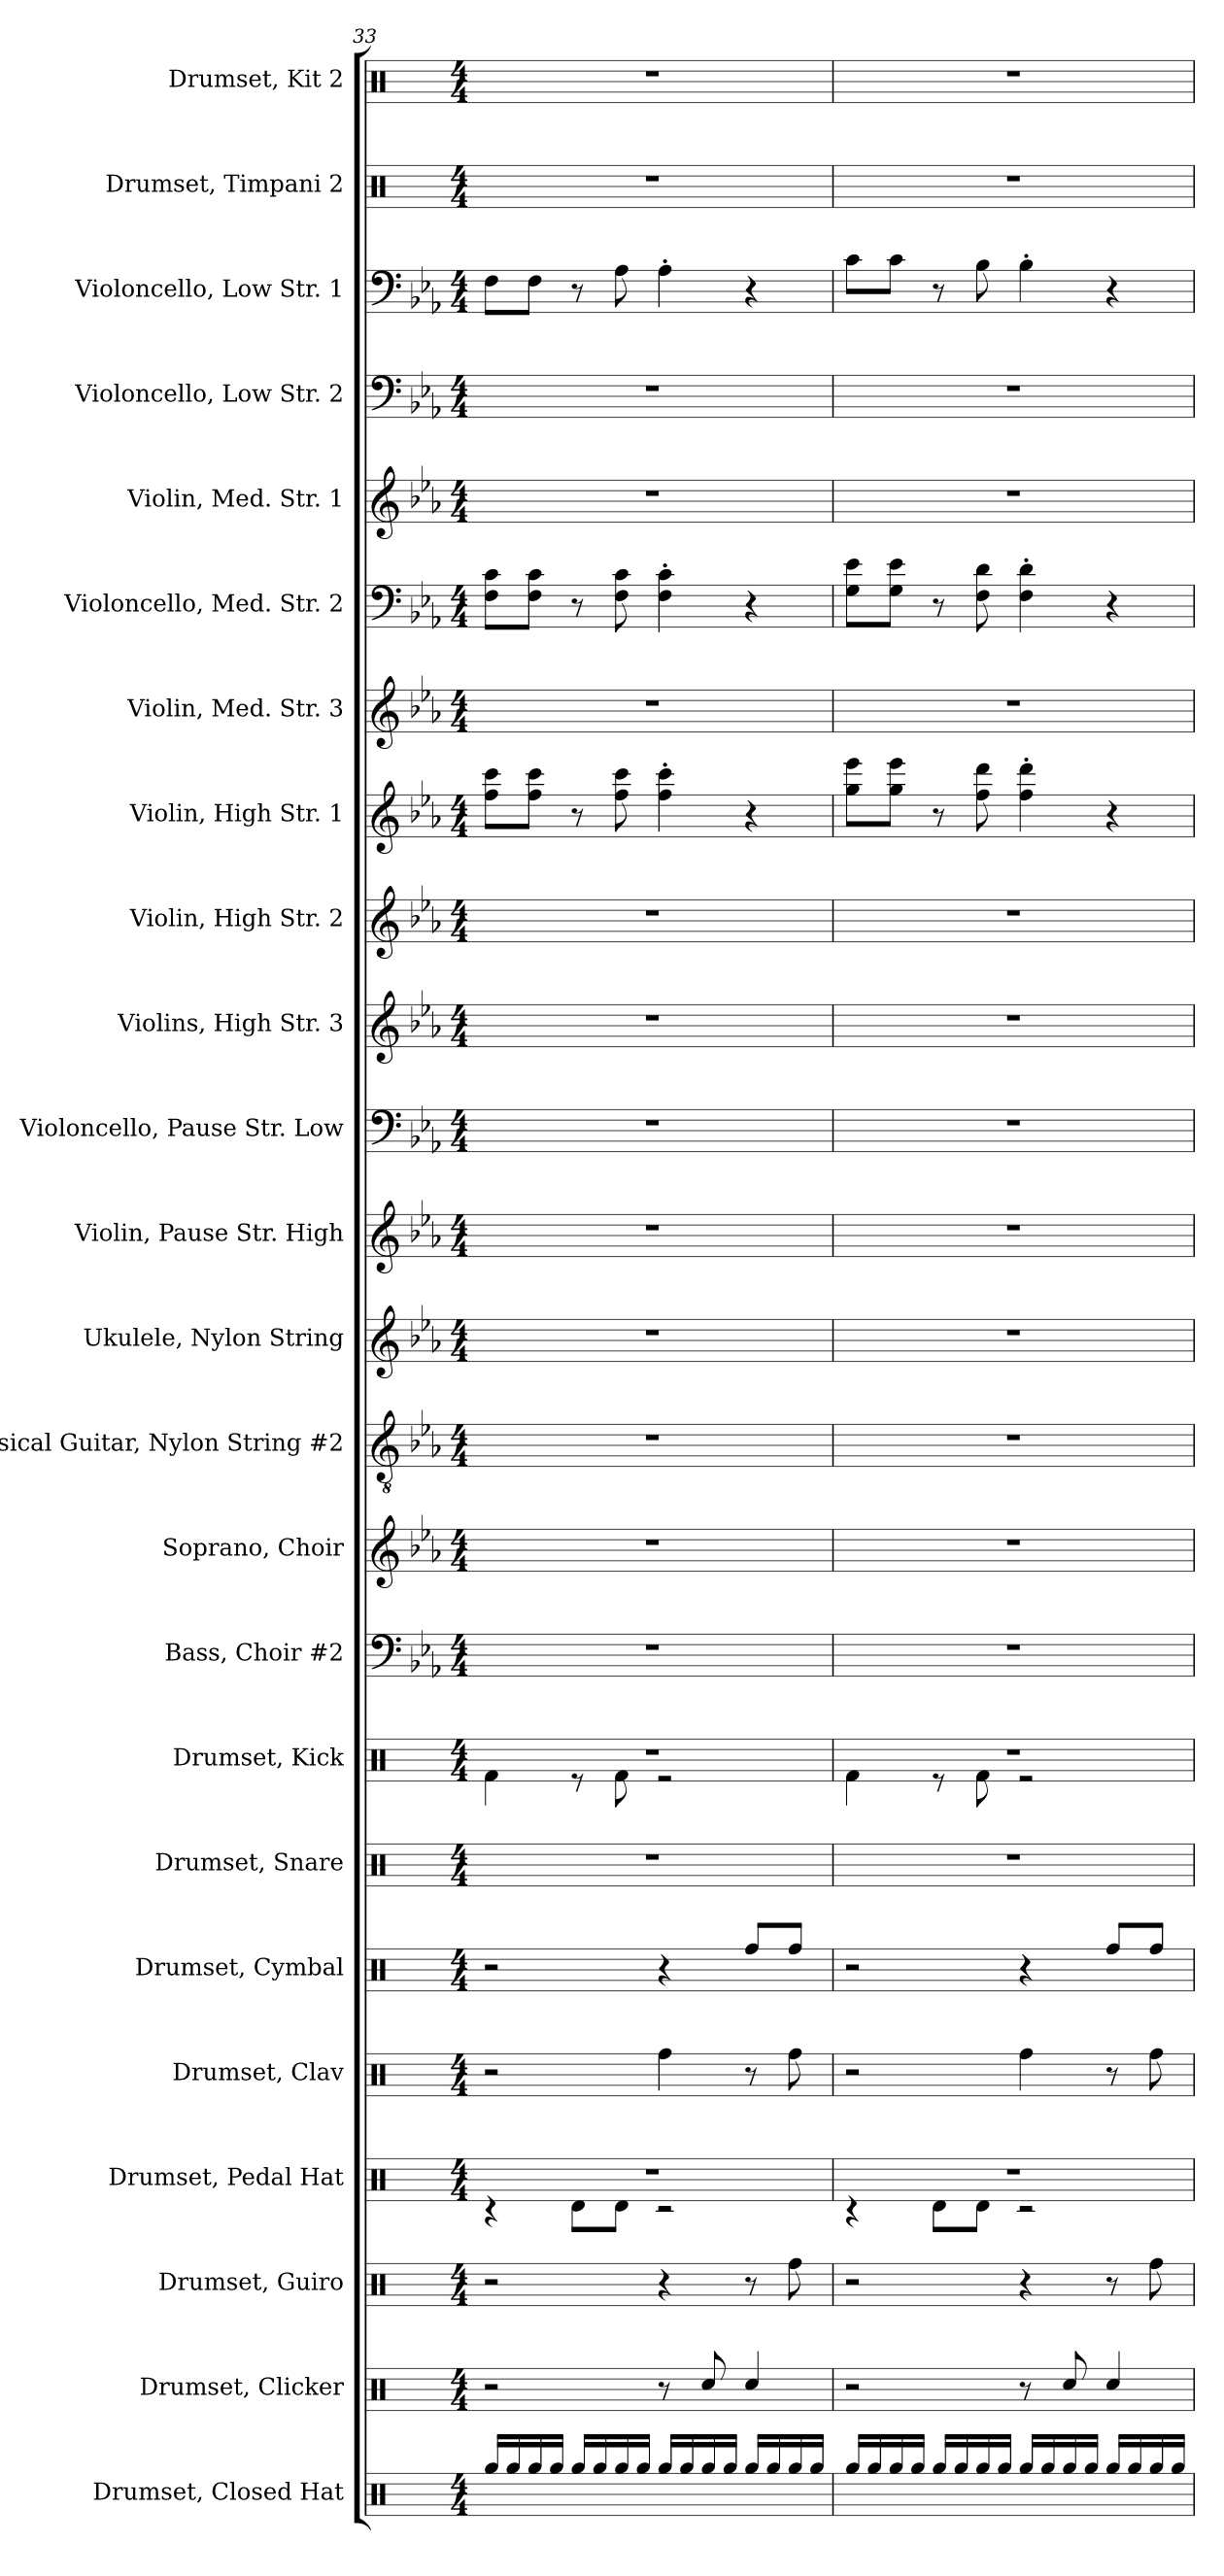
**kern	**kern	**kern	**kern	**kern	**kern	**kern	**kern	**kern	**kern	**kern	**kern	**kern	**kern	**kern	**kern	**kern	**kern	**kern	**kern	**kern	**kern	**kern	**kern
*part24	*part23	*part22	*part21	*part20	*part19	*part18	*part17	*part16	*part15	*part14	*part13	*part12	*part11	*part10	*part9	*part8	*part7	*part6	*part5	*part4	*part3	*part2	*part1
*staff24	*staff23	*staff22	*staff21	*staff20	*staff19	*staff18	*staff17	*staff16	*staff15	*staff14	*staff13	*staff12	*staff11	*staff10	*staff9	*staff8	*staff7	*staff6	*staff5	*staff4	*staff3	*staff2	*staff1
*I"Drumset, Closed Hat	*I"Drumset, Clicker	*I"Drumset, Guiro	*I"Drumset, Pedal Hat	*I"Drumset, Clav	*I"Drumset, Cymbal	*I"Drumset, Snare	*I"Drumset, Kick	*I"Bass, Choir #2	*I"Soprano, Choir	*I"Classical Guitar, Nylon String #2	*I"Ukulele, Nylon String	*I"Violin, Pause Str. High	*I"Violoncello, Pause Str. Low	*I"Violins, High Str. 3	*I"Violin, High Str. 2	*I"Violin, High Str. 1	*I"Violin, Med. Str. 3	*I"Violoncello, Med. Str. 2	*I"Violin, Med. Str. 1	*I"Violoncello, Low Str. 2	*I"Violoncello, Low Str. 1	*I"Drumset, Timpani 2	*I"Drumset, Kit 2
*I'D. Set	*I'D. Set	*I'D. Set	*I'D. Set	*I'D. Set	*I'D. Set	*I'D. Set	*I'D. Set	*I'B.	*I'S.	*I'Guit.	*I'Uk.	*I'Vln.	*I'Vc.	*I'Vlns.	*I'Vln.	*I'Vln.	*I'Vln.	*I'Vc.	*I'Vln.	*I'Vc.	*I'Vc.	*I'D. Set	*I'D. Set
*clefX	*clefX	*clefX	*clefX	*clefX	*clefX	*clefX	*clefX	*clefF4	*clefG2	*clefGv2	*clefG2	*clefG2	*clefF4	*clefG2	*clefG2	*clefG2	*clefG2	*clefF4	*clefG2	*clefF4	*clefF4	*clefX	*clefX
*k[]	*k[]	*k[]	*k[]	*k[]	*k[]	*k[]	*k[]	*k[b-e-a-]	*k[b-e-a-]	*k[b-e-a-]	*k[b-e-a-]	*k[b-e-a-]	*k[b-e-a-]	*k[b-e-a-]	*k[b-e-a-]	*k[b-e-a-]	*k[b-e-a-]	*k[b-e-a-]	*k[b-e-a-]	*k[b-e-a-]	*k[b-e-a-]	*k[]	*k[]
*M4/4	*M4/4	*M4/4	*M4/4	*M4/4	*M4/4	*M4/4	*M4/4	*M4/4	*M4/4	*M4/4	*M4/4	*M4/4	*M4/4	*M4/4	*M4/4	*M4/4	*M4/4	*M4/4	*M4/4	*M4/4	*M4/4	*M4/4	*M4/4
=33	=33	=33	=33	=33	=33	=33	=33	=33	=33	=33	=33	=33	=33	=33	=33	=33	=33	=33	=33	=33	=33	=33	=33
*	*	*	*^	*	*	*	*^	*	*	*	*	*	*	*	*	*	*	*	*	*	*	*	*
16Rgg/LL	2r	2r	1r	4r	2r	2r	1r	1r	4Rf\	1r	1r	1r	1r	1r	1r	1r	1r	8ff\ 8ccc\L	1r	8F\ 8c\L	1r	1r	8F\L	1r	1r
16Rgg/	.	.	.	.	.	.	.	.	.	.	.	.	.	.	.	.	.	.	.	.	.	.	.	.	.
16Rgg/	.	.	.	.	.	.	.	.	.	.	.	.	.	.	.	.	.	8ff\ 8ccc\J	.	8F\ 8c\J	.	.	8F\J	.	.
16Rgg/JJ	.	.	.	.	.	.	.	.	.	.	.	.	.	.	.	.	.	.	.	.	.	.	.	.	.
16Rgg/LL	.	.	.	8Rd\L	.	.	.	.	8r	.	.	.	.	.	.	.	.	8r	.	8r	.	.	8r	.	.
16Rgg/	.	.	.	.	.	.	.	.	.	.	.	.	.	.	.	.	.	.	.	.	.	.	.	.	.
16Rgg/	.	.	.	8Rd\J	.	.	.	.	8Rf\	.	.	.	.	.	.	.	.	8ff\ 8ccc\	.	8F\ 8c\	.	.	8A-\	.	.
16Rgg/JJ	.	.	.	.	.	.	.	.	.	.	.	.	.	.	.	.	.	.	.	.	.	.	.	.	.
16Rgg/LL	8r	4r	.	2r	4Rff\	4r	.	.	2r	.	.	.	.	.	.	.	.	4ff\' 4ccc\'	.	4F\' 4c\'	.	.	4A-'\	.	.
16Rgg/	.	.	.	.	.	.	.	.	.	.	.	.	.	.	.	.	.	.	.	.	.	.	.	.	.
16Rgg/	8Rcc/	.	.	.	.	.	.	.	.	.	.	.	.	.	.	.	.	.	.	.	.	.	.	.	.
16Rgg/JJ	.	.	.	.	.	.	.	.	.	.	.	.	.	.	.	.	.	.	.	.	.	.	.	.	.
16Rgg/LL	4Rcc/	8r	.	.	8r	8Rff/L	.	.	.	.	.	.	.	.	.	.	.	4r	.	4r	.	.	4r	.	.
16Rgg/	.	.	.	.	.	.	.	.	.	.	.	.	.	.	.	.	.	.	.	.	.	.	.	.	.
16Rgg/	.	8Rff\	.	.	8Rff\	8Rff/J	.	.	.	.	.	.	.	.	.	.	.	.	.	.	.	.	.	.	.
16Rgg/JJ	.	.	.	.	.	.	.	.	.	.	.	.	.	.	.	.	.	.	.	.	.	.	.	.	.
!!LO:PB:g=z
=34	=34	=34	=34	=34	=34	=34	=34	=34	=34	=34	=34	=34	=34	=34	=34	=34	=34	=34	=34	=34	=34	=34	=34	=34	=34
16Rgg/LL	2r	2r	1r	4r	2r	2r	1r	1r	4Rf\	1r	1r	1r	1r	1r	1r	1r	1r	8gg\ 8eee-\L	1r	8G\ 8e-\L	1r	1r	8c\L	1r	1r
16Rgg/	.	.	.	.	.	.	.	.	.	.	.	.	.	.	.	.	.	.	.	.	.	.	.	.	.
16Rgg/	.	.	.	.	.	.	.	.	.	.	.	.	.	.	.	.	.	8gg\ 8eee-\J	.	8G\ 8e-\J	.	.	8c\J	.	.
16Rgg/JJ	.	.	.	.	.	.	.	.	.	.	.	.	.	.	.	.	.	.	.	.	.	.	.	.	.
16Rgg/LL	.	.	.	8Rd\L	.	.	.	.	8r	.	.	.	.	.	.	.	.	8r	.	8r	.	.	8r	.	.
16Rgg/	.	.	.	.	.	.	.	.	.	.	.	.	.	.	.	.	.	.	.	.	.	.	.	.	.
16Rgg/	.	.	.	8Rd\J	.	.	.	.	8Rf\	.	.	.	.	.	.	.	.	8ff\ 8ddd\	.	8F\ 8d\	.	.	8B-\	.	.
16Rgg/JJ	.	.	.	.	.	.	.	.	.	.	.	.	.	.	.	.	.	.	.	.	.	.	.	.	.
16Rgg/LL	8r	4r	.	2r	4Rff\	4r	.	.	2r	.	.	.	.	.	.	.	.	4ff\' 4ddd\'	.	4F\' 4d\'	.	.	4B-'\	.	.
16Rgg/	.	.	.	.	.	.	.	.	.	.	.	.	.	.	.	.	.	.	.	.	.	.	.	.	.
16Rgg/	8Rcc/	.	.	.	.	.	.	.	.	.	.	.	.	.	.	.	.	.	.	.	.	.	.	.	.
16Rgg/JJ	.	.	.	.	.	.	.	.	.	.	.	.	.	.	.	.	.	.	.	.	.	.	.	.	.
16Rgg/LL	4Rcc/	8r	.	.	8r	8Rff/L	.	.	.	.	.	.	.	.	.	.	.	4r	.	4r	.	.	4r	.	.
16Rgg/	.	.	.	.	.	.	.	.	.	.	.	.	.	.	.	.	.	.	.	.	.	.	.	.	.
16Rgg/	.	8Rff\	.	.	8Rff\	8Rff/J	.	.	.	.	.	.	.	.	.	.	.	.	.	.	.	.	.	.	.
16Rgg/JJ	.	.	.	.	.	.	.	.	.	.	.	.	.	.	.	.	.	.	.	.	.	.	.	.	.
*	*	*	*v	*v	*	*	*	*v	*v	*	*	*	*	*	*	*	*	*	*	*	*	*	*	*	*
=	=	=	=	=	=	=	=	=	=	=	=	=	=	=	=	=	=	=	=	=	=	=	=
*-	*-	*-	*-	*-	*-	*-	*-	*-	*-	*-	*-	*-	*-	*-	*-	*-	*-	*-	*-	*-	*-	*-	*-
